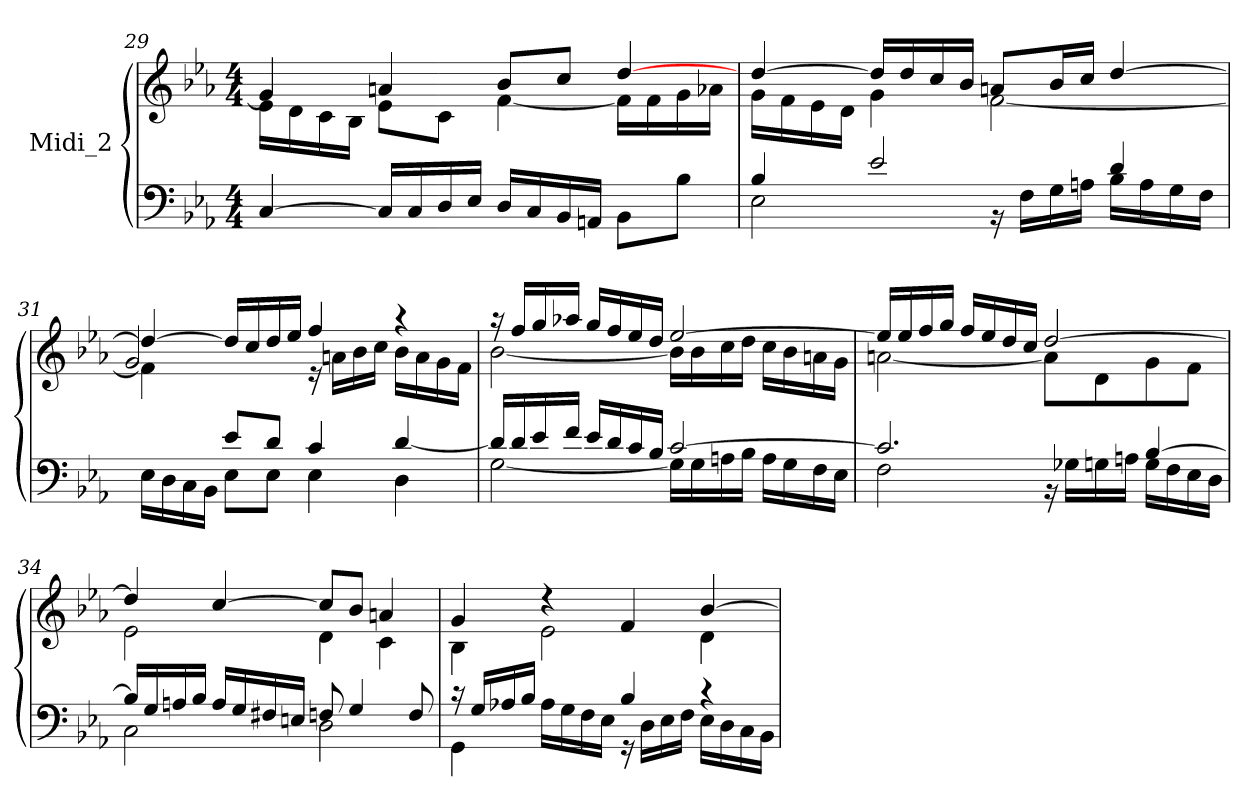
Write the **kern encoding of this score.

**kern	**kern
*part1	*part1
*staff2	*staff1
*I"Midi_2	*
!!LO:LB:g=z
*clefF4	*clefG2
*k[b-e-a-]	*k[b-e-a-]
*E-:	*E-:
*M4/4	*M4/4
=29	=29
*^	*^
[4C/	1ryy	4g/]	16e-LL
.	.	.	16d\
.	.	.	16c\
.	.	.	16B-\JJ
16CLL]	.	4an/	8e-L
16C/	.	.	.
16D/	.	.	8c\J
16E-/JJ	.	.	.
16DLL	.	8b-L	[4f\
16C/	.	.	.
16BB-/	.	8cc/J	.
16AAn/JJ	.	.	.
8BB-\L	.	[4dd/	16f\LL]
.	.	.	16f\
8B-\J	.	.	16g\
.	.	.	16a-X\JJ
=30	=30	=30	=30
4B-/	2E-\	[4dd/	16g\LL
.	.	.	16f\
.	.	.	16e-\
.	.	.	16d\JJ
2e-/	.	16ddLL]	4g\
.	.	16dd/	.
.	.	16cc/	.
.	.	16b-/JJ	.
.	16r	8an/L	[2f\
.	16FLL	.	.
.	16G\	16b-/L	.
.	16An\JJ	16cc/JJ	.
4d/	16B-LL	[4dd/	.
.	16A\	.	.
.	16G\	.	.
.	16F\JJ	.	.
=31	=31	=31	=31
*	*^	*	*^
4ryy	2ryy	16E-\LL	4dd/_	4f\]	2g/
.	.	16D\	.	.	.
.	.	16C\	.	.	.
.	.	16BB-\JJ	.	.	.
8e-/L	.	8E-\L	16ddLL]	4ryy	.
.	.	.	16cc/	.	.
8d/J	.	8E-\J	16dd/	.	.
.	.	.	16ee-/JJ	.	.
2ryy	4c/	4E-\	4ff/	16r	2ryy
.	.	.	.	16an\LL	.
.	.	.	.	16b-\	.
.	.	.	.	16cc\JJ	.
.	[4d/	4D\	4r	16b-\LL	.
.	.	.	.	16a\	.
.	.	.	.	16g\	.
.	.	.	.	16f\JJ	.
*	*v	*v	*	*	*
*	*	*	*v	*v
!!LO:LB:g=z
=32	=32	=32	=32
16dLL]	[2G\	16r	[2b-\
16d	.	16ff/LL	.
16e-	.	16gg/	.
16fJJ	.	16aa-X/JJ	.
16e-LL	.	16gg/LL	.
16d	.	16ff/	.
16c	.	16ee-/	.
16B-JJ	.	16dd/JJ	.
[2c/	16G\LL]	[2ee-/	16b-LL]
.	16G\	.	16b-
.	16An\	.	16cc
.	16B-\JJ	.	16ddJJ
.	16A\LL	.	16cc\LL
.	16G\	.	16b-\
.	16F\	.	16an\
.	16E-\JJ	.	16g\JJ
=33	=33	=33	=33
2.c/]	2F\	16ee-LL]	[2an\
.	.	16ee-	.
.	.	16ff	.
.	.	16ggJJ	.
.	.	16ffLL	.
.	.	16ee-	.
.	.	16dd	.
.	.	16ccJJ	.
.	16r	[2dd/	8aL]
.	16G-X\LL	.	.
.	16Gn\	.	8d
.	16An\JJ	.	.
[4B-/	16G\LL	.	8g
.	16F\	.	.
.	16E-\	.	8fJ
.	16D\JJ	.	.
=34	=34	=34	=34
16B-/LL]	2C\	4dd/]	2e-\
16G/	.	.	.
16An/	.	.	.
16B-/JJ	.	.	.
16ALL	.	[4cc/	.
16G/	.	.	.
16F#X/	.	.	.
16En/JJ	.	.	.
8Fn/	2D\	8cc/L]	4d\
4G/	.	8b-/J	.
.	.	4an/	4c\
8F/	.	.	.
!!LO:LB:g=z	!!
=35	=35	=35	=35
16r	4GG\	4g/	4B-\
16GLL	.	.	.
16A-X	.	.	.
16B-JJ	.	.	.
16A-LL	4ryy	4r	2e-\
16G	.	.	.
16F	.	.	.
16E-JJ	.	.	.
4B-/	16r	4f/	.
.	16D\LL	.	.
.	16E-\	.	.
.	16F\JJ	.	.
4r	16E-\LL	[4b-/	4d\
.	16D\	.	.
.	16C\	.	.
.	16BB-\JJ	.	.
*v	*v	*	*
*	*v	*v
=	=
*-	*-
